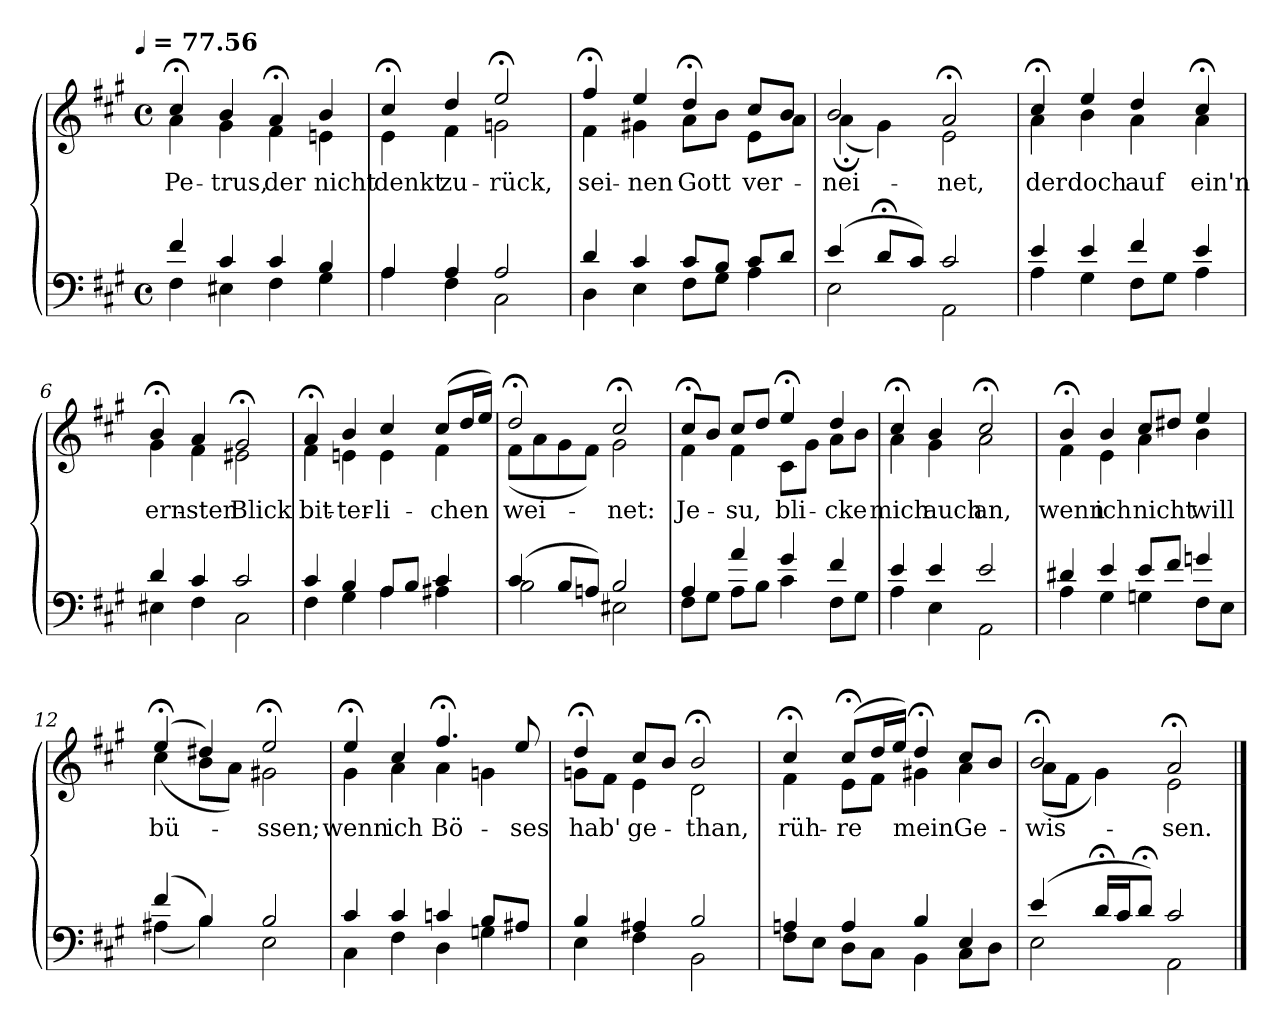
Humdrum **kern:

**kern	**kern	**text	**dynam
*part1	*part1	*part1	*part1
*staff2	*staff1	*staff1	*staff1/2
*clefF4	*clefG2	*	*
*k[f#c#g#]	*k[f#c#g#]	*	*
!!LO:TX:omd:t=[quarter] = 77.56
*M4/4	*M4/4	*	*
*met(c)	*met(c)	*	*
*MM77	*MM77	*	*
=1	=1	=1	=1
*^	*^	*	*
4f#	4F#	4cc#;<	4a	Pe-	.
4c#	4E#X	4b	4g#	-trus,	♩ = 77
4c#	4F#	4a;<	4f#	der	♩ = 77.4
4B	4G#	4b	4en	nicht	♩ = 74.11
=2	=2	=2	=2	=2	=2
*	*	*MM76	*	*	*
4A	4A	4cc#;<	4e	denkt	.
4A	4F#	4dd	4f#	zu-	♩ = 75
2A	2C#	2ee;<	2gn	-rück,	.
=3	=3	=3	=3	=3	=3
*	*	*MM77	*	*	*
4d	4D	4ff#;<	4f#	sei-	.
4c#	4E	4ee	4g#X	-nen	.
8c#L	8F#L	4dd;<	8aL	Gott	♩ = 76
8BJ	8G#J	.	8bJ	.	.
8c#L	4A	8cc#L	8eL	ver-	♩ = 75
8dJ	.	8bJ	8aJ	.	.
=4	=4	=4	=4	=4	=4
*	*	*MM72	*	*	*
(4e	2E	2b	(4a;	-nei-	.
8d;<L	.	.	4g#)	.	.
8c#J)	.	.	.	.	.
2c#	2AA	2a;<	2e	-net,	.
=5	=5	=5	=5	=5	=5
*	*	*MM76	*	*	*
4e	4A	4cc#;<	4a	der	.
4e	4G#	4ee	4b	doch	♩ = 74.5
4f#	8F#L	4dd	4a	auf	♩ = 74
.	8G#J	.	.	.	.
4e	4A	4cc#;<	4a	ein'n	.
!!LO:LB:g=z	!!
=6	=6	=6	=6	=6	=6
4d	4E#X	4b;<	4g#	ern-	.
4c#	4F#	4a	4f#	-sten	.
2c#	2C#	2g#;<	2e#X	Blick	.
=7	=7	=7	=7	=7	=7
*	*	*MM76	*	*	*
4c#	4F#	4a;<	4f#	bit-	.
4B	4G#	4b	4en	-ter-	♩ = 75.6
8AL	4A	4cc#	4e	-li-	♩ = 75
8BJ	.	.	.	.	.
4c#	4A#X	(8cc#L	4f#	-chen	♩ = 73
.	.	16ddL	.	.	.
.	.	16eeJJ)	.	.	.
=8	=8	=8	=8	=8	=8
*	*	*MM71	*	*	*
(4c#	2B	2dd;<	(8f#L	wei-	.
.	.	.	8a	.	.
8BL	.	.	8g#	.	.
8AnJ)	.	.	8f#J)	.	.
2B	2E#X	2cc#;<	2g#	net:	.
=9	=9	=9	=9	=9	=9
*	*	*MM75	*	*	*
4A	8F#L	8cc#;<L	4f#	Je-	.
.	8G#J	8bJ	.	.	.
4a	8AL	8cc#L	4f#	-su,	♩ = 74
.	8BJ	8ddJ	.	.	.
4g#	4c#	4ee;<	8c#L	bli-	.
.	.	.	8g#J	.	.
4f#	8F#L	4dd	8aL	-cke	♩ = 73.6
.	8G#J	.	8bJ	.	.
=10	=10	=10	=10	=10	=10
4e	4A	4cc#;<	4a	mich	.
4e	4E	4b	4g#	auch	.
2e	2AA	2cc#;<	2a	an,	.
=11	=11	=11	=11	=11	=11
*	*	*MM73	*	*	*
4d#X	4A	4b;<	4f#	wenn	.
4e	4G#	4b	4e	ich	.
8eL	4Gn	8cc#L	4a	nicht	.
8f#J	.	8dd#XJ	.	.	.
4gn	8F#L	4ee	4b	will	.
.	8EJ	.	.	.	.
!!LO:LB:g=z	!!
=12	=12	=12	=12	=12	=12
*	*	*MM74	*	*	*
(4f#	(4A#X	(4ee;<	(4cc#	bü-	.
4B)	4B)	4dd#X)	8bL	.	♩ = 70
.	.	.	8aJ)	.	.
2B	2E	2ee;<	2g#X	-ssen;	.
=13	=13	=13	=13	=13	=13
*	*	*MM75	*	*	*
4c#	4C#	4ee;<	4g#	wenn	.
4c#	4F#	4cc#	4a	ich	.
4cn	4D	4.ff#;<	4a	Bö-	♩ = 73
8BL	4Gn	.	4gn	.	.
8A#XJ	.	8ee	.	-ses	.
=14	=14	=14	=14	=14	=14
*	*	*MM74	*	*	*
4B	4E	4dd;<	8gnL	hab'	.
.	.	.	8f#J	.	.
4A#X	4F#	8cc#L	4e	ge-	.
.	.	8bJ	.	.	♩ = 71.77
2B	2BB	2b;<	2d	-than,	♩ = 72
=15	=15	=15	=15	=15	=15
*	*	*MM75	*	*	*
4An	8F#L	4cc#;<	4f#	rüh-	.
.	8EJ	.	.	.	.
4A	8DL	(8cc#;<L	8eL	-re	♩ = 74
.	8C#J	16ddL	8f#J	.	.
.	.	16eeJJ)	.	.	.
4B	4BB	4dd;<	4g#X	mein	.
4E	8C#L	8cc#L	4a	Ge-	♩ = 72
.	8DJ	8bJ	.	.	♩ = 69
=16	=16	=16	=16	=16	=16
*	*	*MM68	*	*	*
(4e	2E	2b;<	(8aL	-wis-	.
.	.	.	8f#J	.	.
16d;<LL	.	.	4g#)	.	.
16c#J	.	.	.	.	.
8d;<J)	.	.	.	.	.
2c#	2AA	2a;<	2e	-sen.	.
*v	*v	*	*	*	*
*	*v	*v	*	*
==	==	==	==
*-	*-	*-	*-
